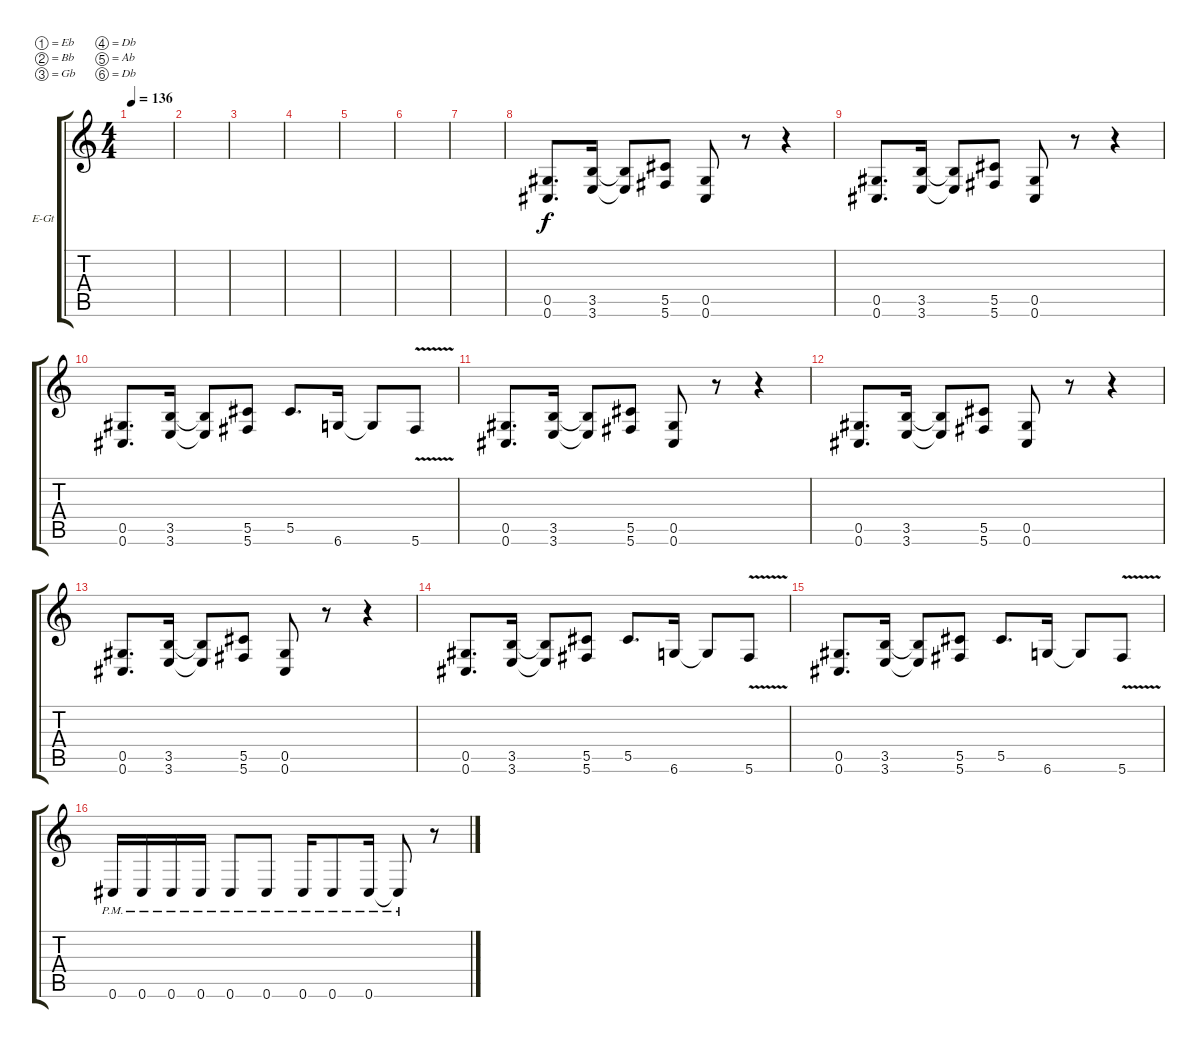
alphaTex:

\defaultSystemsLayout 4
\bracketExtendMode groupsimilarinstruments
\firstSystemTrackNameOrientation horizontal
\otherSystemsTrackNameOrientation horizontal
\track ("James Hetfield (Dist Gtr.)" "E-Gt") {instrument distortionguitar}
\staff {score tabs}
\tuning (Eb4 Bb3 Gb3 Db3 Ab2 Db2)
\ts (4 4)
\tempo 136
\clef g2
\ks c
|
|
|
|
|
|
|
(0.6 0.5).8{d} (3.5 3.6).16 (3.6{t} 3.5{t}).8 (5.6 5.5).8 (0.6 0.5).8 r.8 r.4 |
(0.6 0.5).8{d} (3.5 3.6).16 (3.6{t} 3.5{t}).8 (5.6 5.5).8 (0.6 0.5).8 r.8 r.4 |
(0.6 0.5).8{d} (3.5 3.6).16 (3.6{t} 3.5{t}).8 (5.6 5.5).8 5.5.8{d} 6.6.16 6.6{t}.8 5.6{v}.8 |
(0.6 0.5).8{d} (3.5 3.6).16 (3.6{t} 3.5{t}).8 (5.6 5.5).8 (0.6 0.5).8 r.8 r.4 |
(0.6 0.5).8{d} (3.5 3.6).16 (3.6{t} 3.5{t}).8 (5.6 5.5).8 (0.6 0.5).8 r.8 r.4 |
(0.6 0.5).8{d} (3.5 3.6).16 (3.6{t} 3.5{t}).8 (5.6 5.5).8 (0.6 0.5).8 r.8 r.4 |
(0.6 0.5).8{d} (3.5 3.6).16 (3.6{t} 3.5{t}).8 (5.6 5.5).8 5.5.8{d} 6.6.16 6.6{t}.8 5.6{v}.8 |
(0.6 0.5).8{d} (3.5 3.6).16 (3.6{t} 3.5{t}).8 (5.6 5.5).8 5.5.8{d} 6.6.16 6.6{t}.8 5.6{v}.8 |
0.6{pm}.16 0.6{pm}.16 0.6{pm}.16 0.6{pm}.16 0.6{pm}.8 0.6{pm}.8 0.6{pm}.16 0.6{pm}.8 0.6{pm}.16 0.6{pm t}.8 r.8
